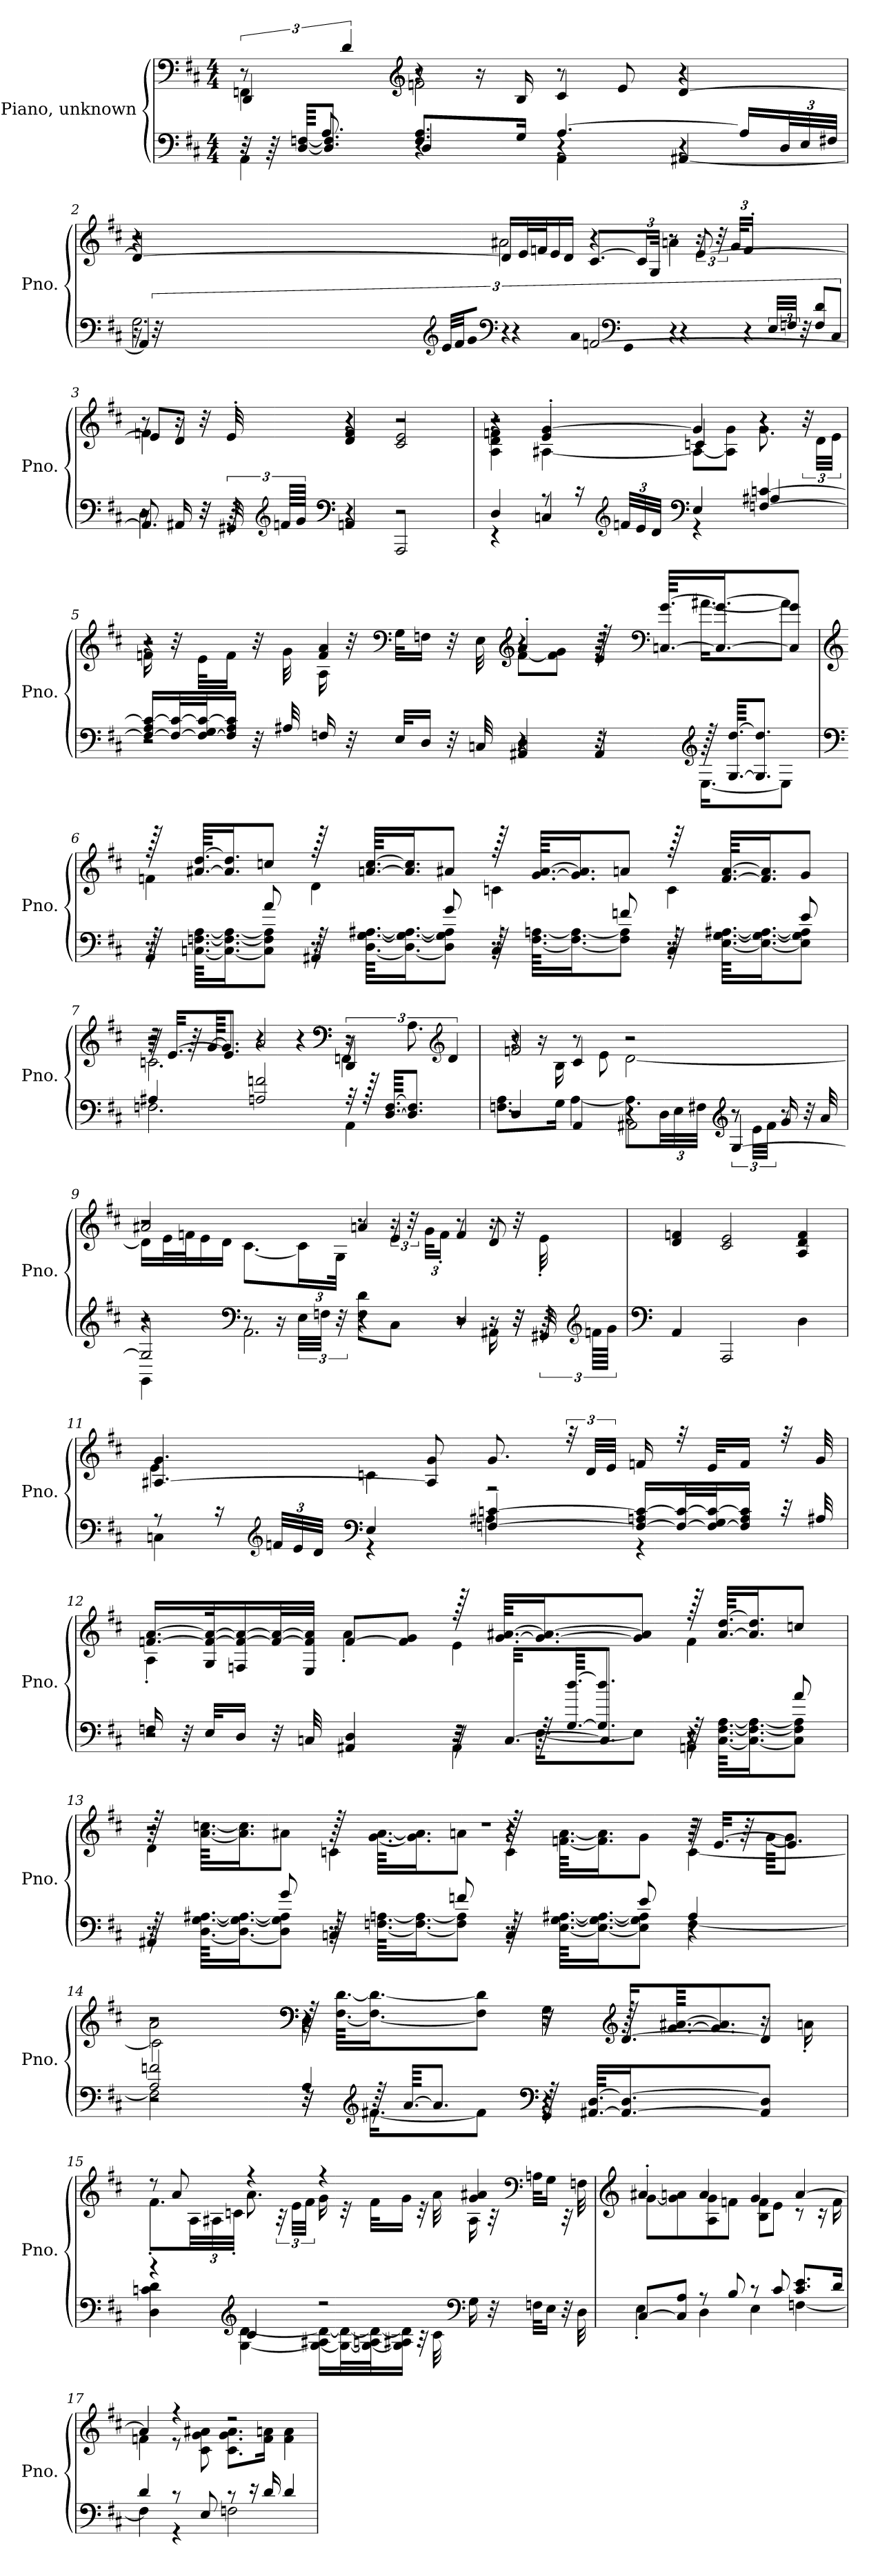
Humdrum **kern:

**kern	**kern
*part1	*part1
*staff2	*staff1
*I"Piano, unknown	*
*I'Pno.	*
*clefF4	*clefF4
*k[f#c#]	*k[f#c#]
*M4/4	*M4/4
*MM120	*MM120
=1	=1
*^	*^
*	*^	*	*^
16r	32r	4AA\	12r	4FFn\	4DD/
.	64r	.	.	.	.
.	[64D/ [64Fn/KKKL	.	.	.	.
8.A/	8.D/] 8.F/]J	.	.	.	.
.	.	.	6d/	.	.
*	*	*	*clefG2	*	*
8.F/ 8.A/L	4D/	4r	8r	2fn\	4r
.	.	.	16r	.	.
16G/Jk	.	.	16B/	.	.
[4.A/	4r	4AA\	8r	.	4c#/
.	.	.	8e/	.	.
.	[4AA#X/	4r	[4d/	4r	4r
16A/LL]	.	.	.	.	.
*Xbrackettup	*	*	*	*	*
48D/L	.	.	.	.	.
48E/	.	.	.	.	.
48F#X/JJJ	.	.	.	.	.
!!LO:LB:g=z	!!	!!
=2	=2	=2	=2	=2	=2
16r	2.G\	4AA#/]	4d/_	4r	2r
*brackettup	*	*	*	*	*
48r	.	.	.	.	.
*clefG2	*	*	*	*	*
48e/LLL	.	.	.	.	.
48f#/J	.	.	.	.	.
16g/JJ	.	.	.	.	.
32r	.	.	.	.	.
32a/	.	.	.	.	.
*clefF4	*	*	*	*	*
4GG/	.	4r	16d/LL]	2a#X\	.
.	.	.	32e/L	.	.
.	.	.	32fn/J	.	.
.	.	.	16e/	.	.
.	.	.	16d/JJ	.	.
8r	.	[2AAn/	[8.c#/L	.	4r
16r	.	.	.	.	.
*	*	*	*Xbrackettup	*	*
48E/LLL	.	.	24c#/L]	.	.
48Fn/JJJ	.	.	.	.	.
48r	.	.	48G/JJk	.	.
8F/ 8d/L	4r	.	8r	4an\	8r
*	*	*	*brackettup	*	*
8C#/J	.	.	24r	.	[8e/
.	.	.	48r	.	.
.	.	.	48g/KLL	.	.
.	.	.	24f'/JJ	.	.
!!LO:LB:g=z	!!	!!
=3	=3	=3	=3	=3	=3
8r	8.AA/]	4D\	8r	4fn\	8e/L]
16AA#X/	.	.	16r	.	8d/J
32r	32r	.	32r	.	.
96r	32GG#X/	.	32e'/	.	.
*clefG2	*	*	*	*	*
96fn/LLLL	.	.	.	.	.
96g/JJJJ	.	.	.	.	.
*clefF4	*	*	*	*	*
4AAn/	4r	4r	4d/ 4f/	4r	4r
2AAA/	2r	2r	2c#/ 2e/	2r	2r
*	*v	*v	*	*	*
=4	=4	=4	=4	=4
4D/	4r	4r	4A\ 4d\ 4fn\	2r
8r	4Cn/	4e/' [4g/'	[4A#X\	.
16r	.	.	.	.
*clefG2	*	*	*	*
*Xbrackettup	*	*	*	*
48fn/LLL	.	.	.	.
48e/	.	.	.	.
48d/JJJ	.	.	.	.
*clefF4	*	*	*	*
4E/	4r	4g/]	8A#\L_	4cn/
.	.	.	8A#\] 8g\J	.
[4Fn/ [4cn/	4A#X/	4r	8.g\	4r
.	.	.	48r	.
.	.	.	48d\LLL	.
.	.	.	48e\JJJ	.
!!LO:LB:g=z	!!	!!
=5	=5	=5	=5	=5
*	*^	*	*	*
16F/_ 16A/ 16c/_LL	2r	2r	4r	16fn\	2r
32F/_ 32c/_L	.	.	.	32r	.
32F/_ 32G/ 32c/_J	.	.	.	32e\KLL	.
16F/] 16A/ 16c/]JJ	.	.	.	16f\JJ	.
32r	.	.	.	32r	.
32A#X/	.	.	.	32g\	.
16Fn/	.	.	4f/ 4a/	16A\	.
32r	.	.	.	32r	.
*	*	*	*clefF4	*	*
32E/KLL	.	.	.	32G\KLL	.
16D/JJ	.	.	.	16Fn\JJ	.
32r	.	.	.	32r	.
32Cn/	.	.	.	32E\	.
*	*	*	*clefG2	*	*
4AA#X/ 4D/	4r	4r	4a'/	[8f\L	4r
.	.	.	.	8f\] 8g\J	.
32r	32r	4AA#/	4e/	32r	128r
*	*	*	*clefF4	*	*
.	.	.	.	.	[64.Cn/ [64.g/KKLL
*clefG2	*	*	*	*	*
128r	[16.E\KL	.	.	[16.a#X\KL	16.C/_ 16.g/_J
[64.G/ [64.dd/KKKL	.	.	.	.	.
8.G/] 8.dd/]J	.	.	.	.	.
.	8E\J]	.	.	8a#\J]	8C/] 8g/]J
*	*	*	*v	*v	*v
!!LO:LB:g=z
=6	=6	=6	=6
*clefF4	*	*	*clefG2
*	*	*	*^
8r	128r	4AA/	128r	4fn\
.	[64.Cn\ [64.Fn\ [64.A\KKLL	.	[64.a#X/ [64.dd/KKLL	.
.	16.C\_ 16.F\_ 16.A\_J	.	16.a#/] 16.dd/]J	.
8a/	8C\] 8F\] 8A\]J	.	8ccn/J	.
8r	128r	4AA#X/	128r	4d\
.	[64.D\ [64.G\ [64.A#X\KKLL	.	[64.an/ [64.cc/KKLL	.
.	16.D\_ 16.G\_ 16.A#\_J	.	16.a/] 16.cc/]J	.
8g/	8D\] 8G\] 8A#\]J	.	8a#X/J	.
8r	128r	4C/	128r	4cn\
.	[64.F\ [64.An\KKLL	.	[64.g/ [64.a#/KKLL	.
.	16.F\_ 16.A\_J	.	16.g/] 16.a#/]J	.
8fn/	8F\] 8A\]J	.	8an/J	.
8r	128r	4C/	128r	4c\
.	[64.E\ [64.G\ [64.A#X\KKLL	.	[64.f/ [64.a/KKLL	.
.	16.E\_ 16.G\_ 16.A#\_J	.	16.f/] 16.a/]J	.
8e/	8E\] 8G\] 8A#\]J	.	8g/J	.
*	*v	*v	*	*
!!LO:LB:g=z
=7	=7	=7	=7
*	*	*^	*^
4A#X/	2.Fn\	32r	2.cn\	64r	2r
.	.	.	.	[32.e/KKL	.
.	.	64r	.	.	.
.	.	[64g/KKKL	.	.	.
.	.	8.g/J]	.	8.e/J]	.
2An/ 2fn/	.	2a/	.	4r	.
.	.	.	.	4r	4r
*	*	*clefF4	*	*	*
32r	4AA\	12r	16r	4DD/	4FFn\
128r	.	.	.	.	.
[64.D/ [64.F/KKKL	.	.	.	.	.
8.D/] 8.F/]J	.	.	8.A\	.	.
*	*	*clefG2	*	*	*
.	.	6d/	.	.	.
*	*	*	*	*v	*v
=8	=8	=8	=8	=8
*^	*^	*	*	*
4D/	8.Fn\ 8.A\L	2r	2r	2fn/	8r	4r
.	.	.	.	.	16r	.
.	16G\Jk	.	.	.	16B\	.
4AA/	[4A\	.	.	.	8r	4c#/
.	.	.	.	.	8e\	.
4r	8.A\L]	4r	2AA#X\	2r	[2d\	2r
.	48D\LL	.	.	.	.	.
.	48E\	.	.	.	.	.
.	48F#X\JJJ	.	.	.	.	.
*clefG2	*	*	*	*	*	*
*	*brackettup	*	*	*	*	*
8r	12r	[4G/	.	.	.	.
.	48e\LLL	.	.	.	.	.
.	48f#\JJJ	.	.	.	.	.
16g/	8r	.	.	.	.	.
32r	.	.	.	.	.	.
32a/	.	.	.	.	.	.
!!LO:PB:g=z	!!	!!
=9	=9	=9	=9	=9	=9	=9
2r	4GG\	2G/]	4r	2a#X/	16d\LL]	2r
.	.	.	.	.	32e\L	.
.	.	.	.	.	32fn\J	.
.	.	.	.	.	16e\	.
.	.	.	.	.	16d\JJ	.
*clefF4	*	*	*	*	*	*
.	8r	.	2.AA\	.	[8.c#\L	.
.	16r	.	.	.	.	.
*	*	*	*	*	*Xbrackettup	*
.	48E\LLL	.	.	.	24c#\L]	.
.	48Fn\JJJ	.	.	.	.	.
.	48r	.	.	.	48G\JJk	.
4r	8F\ 8d\L	4r	.	4an/	8r	8r
*	*	*	*	*	*brackettup	*
.	8C#\J	.	.	.	24r	4e/
.	.	.	.	.	48r	.
.	.	.	.	.	48g\KLL	.
.	.	.	.	.	24f'\JJ	.
4D/	8r	8r	.	4f/	8r	.
.	16AA#X\	16r	.	.	16r	8d/
.	32r	32r	.	.	32r	.
.	96r	32GG#X/	.	.	32e'\	.
*clefG2	*	*	*	*	*	*
.	96fn\LLLL	.	.	.	.	.
.	96g\JJJJ	.	.	.	.	.
*v	*v	*v	*v	*	*	*
*	*v	*v	*v
=10	=10
*clefF4	*
4AA/	4d/ 4fn/
2AAA/	2c#/ 2e/
4D\	4A/ 4d/ 4f/
!!LO:LB:g=z
=11	=11
*^	*^
8r	4Cn\	[4.A#X/ 4.g/	4e\
16r	.	.	.
*clefG2	*	*	*
*Xbrackettup	*	*	*
48fn/LLL	.	.	.
48e/	.	.	.
48d/JJJ	.	.	.
*clefF4	*	*	*
4E/	4r	.	4cn\
.	.	8A#/] 8g/	.
[4Fn/ [4cn/	4A#X\	8.g/	2r
.	.	48r	.
.	.	48d/LLL	.
.	.	48e/JJJ	.
16F/_ 16An/ 16c/_LL	4r	16fn/	.
32F/_ 32c/_L	.	32r	.
32F/_ 32G/ 32c/_J	.	32e/KLL	.
16F/] 16A/ 16c/]JJ	.	16f/JJ	.
32r	.	32r	.
32A#X/	.	32g/	.
!!LO:LB:g=z	!!
=12	=12	=12	=12
*^	*^	*	*
16Fn/	2r	2r	2r	[16.fn/ [16.a/LL	4A'\
32r	.	.	.	.	.
32E/KLL	.	.	.	32G/ 32f/_ 32a/_K	.
16D/JJ	.	.	.	16Fn/ 16f/_ 16a/_	.
32r	.	.	.	32f/_ 32a/_L	.
32Cn/	.	.	.	32E/ 32f/] 32a/]JJJ	.
4AA#X/ 4D/	.	.	.	[8f/L	4a'\
.	.	.	.	8f/] 8g/J	.
32r	32r	64r	4AA#\	128r	4e\
.	.	.	.	[64.g/ [64.a#X/KKLL	.
.	.	[32.C/KKL	.	.	.
128r	[16.E\KL	.	.	16.g/_ 16.a#/_J	.
[64.G/ [64.dd/KKKL	.	.	.	.	.
8.G/] 8.dd/]J	.	8.C/J]	.	.	.
.	8E\J]	.	.	8g/] 8a#/]J	.
8r	128r	4r	4AAn\	128r	4f\
.	[64.C\ [64.F\ [64.A\KKLL	.	.	[64.a#/ [64.dd/KKLL	.
.	16.C\_ 16.F\_ 16.A\_J	.	.	16.a#/] 16.dd/]J	.
8a/	8C\] 8F\] 8A\]J	.	.	8ccn/J	.
*	*	*v	*v	*	*
!!LO:LB:g=z
=13	=13	=13	=13	=13
*	*	*	*^	*^
8r	128r	4AA#X/	1r	128r	2r	4d\
.	[64.D\ [64.G\ [64.A#X\KKLL	.	.	[64.a\ [64.ccn\KKLL	.	.
.	16.D\_ 16.G\_ 16.A#\_J	.	.	16.a\] 16.cc\]J	.	.
8g/	8D\] 8G\] 8A#\]J	.	.	8a#X\J	.	.
8r	128r	4Cn/	.	128r	.	4cn\
.	[64.Fn\ [64.An\KKLL	.	.	[64.g\ [64.a#\KKLL	.	.
.	16.F\_ 16.A\_J	.	.	16.g\] 16.a#\]J	.	.
8fn/	8F\] 8A\]J	.	.	8an\J	.	.
8r	128r	4C/	.	128r	4r	4c\
.	[64.E\ [64.G\ [64.A#X\KKLL	.	.	[64.fn\ [64.a\KKLL	.	.
.	16.E\_ 16.G\_ 16.A#\_J	.	.	16.f\] 16.a\]J	.	.
8e/	8E\] 8G\] 8A#\]J	.	.	8g\J	.	.
4A#/	[4F\	4r	.	32r	64r	[4c\
.	.	.	.	.	[32.e/KKL	.
.	.	.	.	64r	.	.
.	.	.	.	[64g\KKKL	.	.
.	.	.	.	8.g\J]	8.e/J]	.
!!LO:LB:g=z	!!	!!	!!
=14	=14	=14	=14	=14	=14	=14
2A/ 2fn/	2F\]	2r	2r	2a\	2r	2c\]
*	*	*	*clefF4	*	*	*
32r	32r	4A/	4r	128r	4r	4D\
.	.	.	.	[64.F#\ [64.d\KKLL	.	.
*clefG2	*	*	*	*	*	*
128r	[16.f#X\KL	.	.	16.F#\_ 16.d\_J	.	.
[64.a/KKKL	.	.	.	.	.	.
8.a/J]	.	.	.	.	.	.
.	8f#\J]	.	.	8F#\] 8d\]J	.	.
*clefF4	*	*	*	*	*	*
128r	4r	4GG/	32r	8r	32r	4G\
[64.AA#X/ [64.D/KKLL	.	.	.	.	.	.
*	*	*	*clefG2	*	*	*
16.AA#/_ 16.D/_J	.	.	128r	.	[16.d/KL	.
.	.	.	[64.g/ [64.a#X/KKKL	.	.	.
.	.	.	8.g/] 8.a#/]J	.	.	.
8AA#/] 8D/]J	.	.	.	16r	8d/J]	.
.	.	.	.	16an'\	.	.
*	*v	*v	*	*	*	*
*	*	*	*v	*v	*v
!!LO:LB:g=z
=15	=15	=15	=15
4r	4D\ 4cn\ 4d\	8r	8.f#'\L
.	.	8a/	.
*	*	*	*Xbrackettup
.	.	.	48A\LL
.	.	.	48A#X\
.	.	.	48cn'\JJJ
*clefG2	*	*	*
4c/	[4G\ [4d\	4r	8.a\
*	*	*	*brackettup
.	.	.	48r
.	.	.	48e\LLL
.	.	.	48f#\JJJ
2r	16G\_ 16A#X\ 16d\_LL	4r	16g\
.	32G\_ 32d\_L	.	32r
.	32G\_ 32An\ 32d\_J	.	32f#\KLL
.	16G\] 16A#X\ 16d\]JJ	.	16g\JJ
.	32r	.	32r
.	32c\	.	32a\
*clefF4	*	*	*
.	16G\	4g/ 4a#X/	16A#\
.	32r	.	32r
*	*	*clefF4	*
.	32Fn\KLL	.	32An\KLL
.	16E\JJ	.	16G\JJ
.	32r	.	32r
.	32D\	.	32Fn\
!!LO:PB:g=z	!!
=16	=16	=16	=16
*	*	*clefG2	*
[8C#/L	4E'\	4a#X'/	[8g\L
8C#/] 8A/J	.	.	8g\] 8an\
8r	4D\	4a/	8A\ 8g\
8B/	.	.	8fn\J
8r	4E\	4g/	8B\ 8f\L
8c#/	.	.	8e\J
8.c#/ 8.e/L	[4Fn\	[4a/	8r
.	.	.	16r
16d/Jk	.	.	16f\
=17	=17	=17	=17
4d/	4F\]	4a/]	4fn\
8r	4r	4r	8r
8E/	.	.	8c#\ 8g\ 8a#X\
8r	2Fn\	2r	8.c#\ 8.g\ 8.a#\L
16r	.	.	.
16d/	.	.	16f\ 16an\Jk
4d/	.	.	4f\ 4a\
*v	*v	*	*
*	*v	*v
=	=
*-	*-
